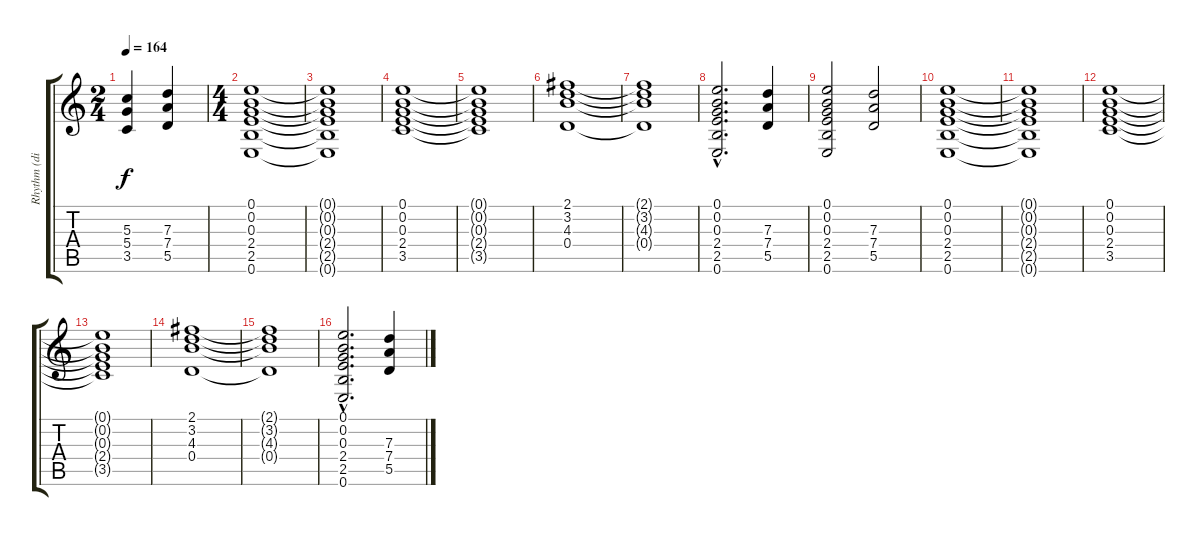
\track ("Rhythm (distortion)" "Rhythm (di") {instrument distortionguitar}
\staff {score tabs}
\tuning (E4 B3 G3 D3 A2 E2) {hide}
\ts (2 4)
\tempo 164
\clef g2
\ks c
(5.3 5.4 3.5).4{dy f instrument distortionguitar} (7.3 7.4 5.5).4 |
\ts (4 4)
(0.1 0.2 0.3 2.4 2.5 0.6).1 |
(0.1{t} 0.2{t} 0.3{t} 2.4{t} 2.5{t} 0.6{t}).1 |
(0.1 0.2 0.3 2.4 3.5).1 |
(0.1{t} 0.2{t} 0.3{t} 2.4{t} 3.5{t}).1 |
(2.1 3.2 4.3 0.4).1 |
(2.1{t} 3.2{t} 4.3{t} 0.4{t}).1 |
(0.1{hac} 0.2{hac} 0.3{hac} 2.4{hac} 2.5{hac} 0.6{hac}).2{d} (7.3 7.4 5.5).4 |
(0.1 0.2 0.3 2.4 2.5 0.6).2 (7.3 7.4 5.5).2 |
(0.1 0.2 0.3 2.4 2.5 0.6).1 |
(0.1{t} 0.2{t} 0.3{t} 2.4{t} 2.5{t} 0.6{t}).1 |
(0.1 0.2 0.3 2.4 3.5).1 |
(0.1{t} 0.2{t} 0.3{t} 2.4{t} 3.5{t}).1 |
(2.1 3.2 4.3 0.4).1 |
(2.1{t} 3.2{t} 4.3{t} 0.4{t}).1 |
(0.1{hac} 0.2{hac} 0.3{hac} 2.4{hac} 2.5{hac} 0.6{hac}).2{d} (7.3 7.4 5.5).4
